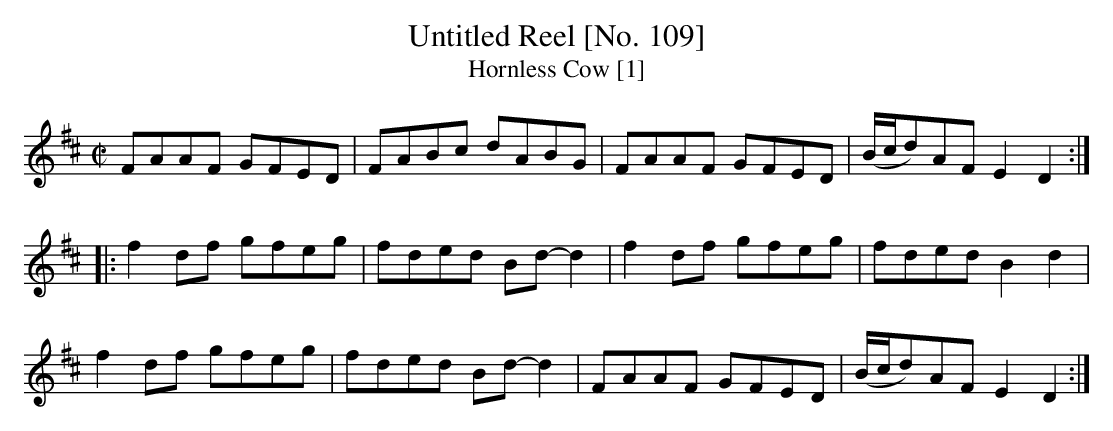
X:1
T:Untitled Reel [No. 109]
T:Hornless Cow [1]
M:C|
L:1/8
K:D
FAAF GFED|FABc dABG|FAAF GFED|(B/c/d)AF E2 D2:|
|:f2 df gfeg|fded Bd-d2|f2 df gfeg|fded B2d2|
f2 df gfeg|fded Bd- d2|FAAF GFED|(B/c/d)AF E2 D2:|
